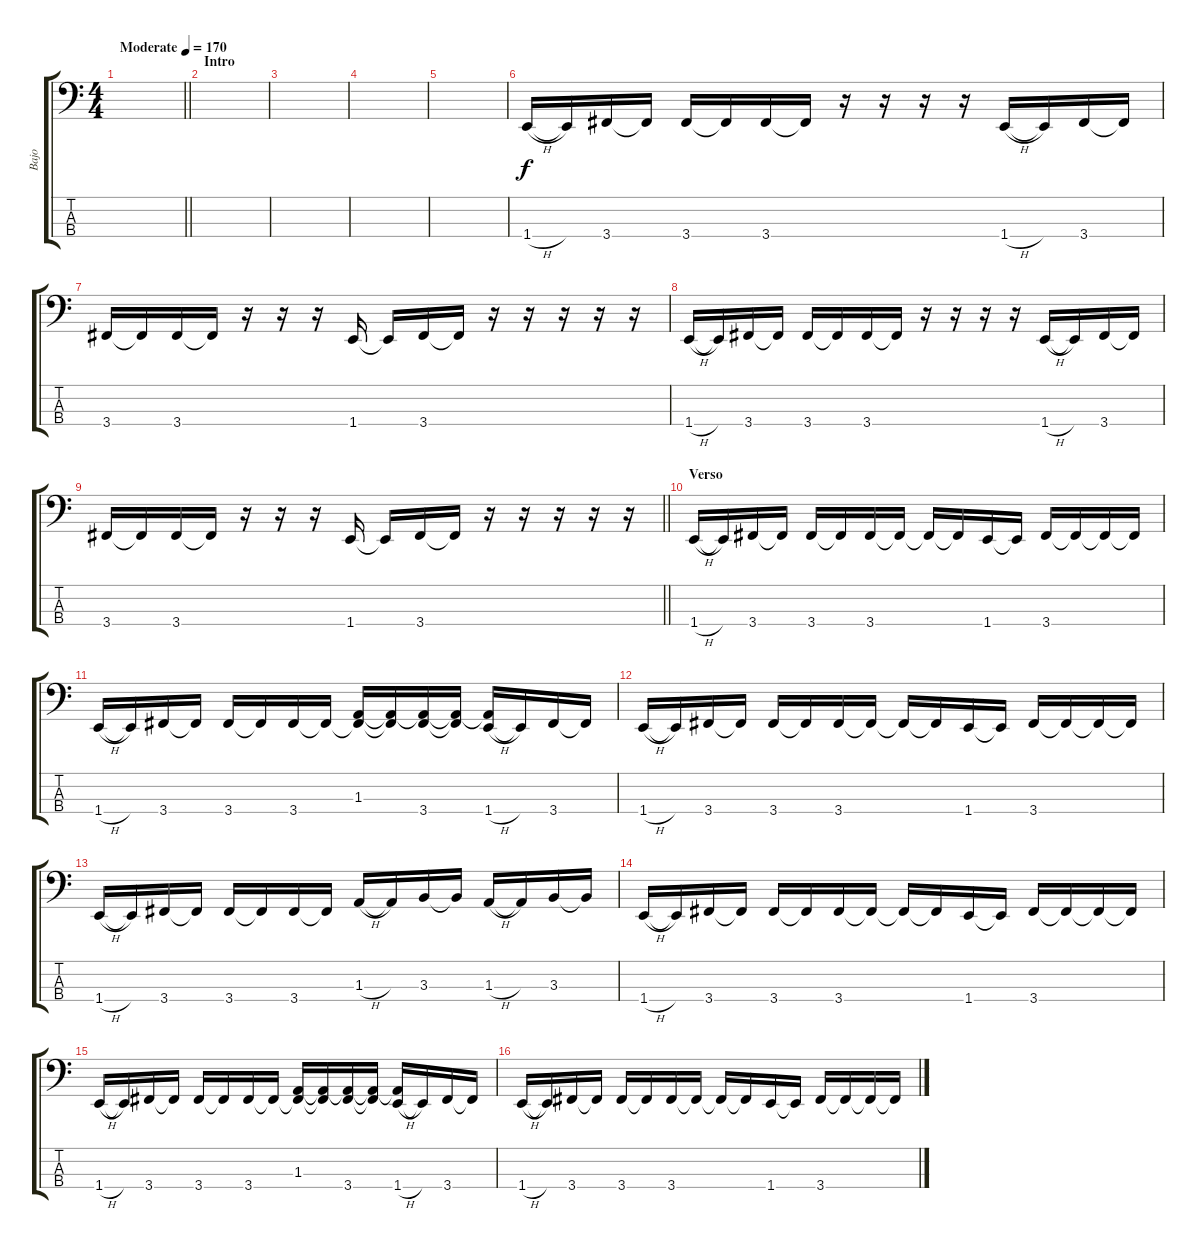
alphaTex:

\track ("Bajo" "Bajo") {instrument electricbasspick}
\staff {score tabs}
\tuning (Gb2 Db2 Ab1 Eb1) {hide}
\ts (4 4)
\tempo (170 "Moderate")
\clef f4
\barLineRight lightlight
\ks c
|
\section ("" "Intro")
|
|
|
|
1.4{h}.16 1.4{t}.16 3.4.16 3.4{t}.16 3.4.16 3.4{t}.16 3.4.16 3.4{t}.16 r.16 r.16 r.16 r.16 1.4{h}.16 1.4{t}.16 3.4.16 3.4{t}.16 |
3.4.16 3.4{t}.16 3.4.16 3.4{t}.16 r.16 r.16 r.16 1.4.16 1.4{t}.16 3.4.16 3.4{t}.16 r.16 r.16 r.16 r.16 r.16 |
1.4{h}.16 1.4{t}.16 3.4.16 3.4{t}.16 3.4.16 3.4{t}.16 3.4.16 3.4{t}.16 r.16 r.16 r.16 r.16 1.4{h}.16 1.4{t}.16 3.4.16 3.4{t}.16 |
\barLineRight lightlight
3.4.16 3.4{t}.16 3.4.16 3.4{t}.16 r.16 r.16 r.16 1.4.16 1.4{t}.16 3.4.16 3.4{t}.16 r.16 r.16 r.16 r.16 r.16 |
\section ("" "Verso")
1.4{h}.16 1.4{t}.16 3.4.16 3.4{t}.16 3.4.16 3.4{t}.16 3.4.16 3.4{t}.16 3.4{t}.16 3.4{t}.16 1.4.16 1.4{t}.16 3.4.16 3.4{t}.16 3.4{t}.16 3.4{t}.16 |
1.4{h}.16 1.4{t}.16 3.4.16 3.4{t}.16 3.4.16 3.4{t}.16 3.4.16 3.4{t}.16 (1.3 3.4{t}).16 (1.3{t} 3.4{t}).16 (1.3{t} 3.4).16 (1.3{t} 3.4{t}).16 (1.3{t} 1.4{h}).16 1.4{t}.16 3.4.16 3.4{t}.16 |
1.4{h}.16 1.4{t}.16 3.4.16 3.4{t}.16 3.4.16 3.4{t}.16 3.4.16 3.4{t}.16 3.4{t}.16 3.4{t}.16 1.4.16 1.4{t}.16 3.4.16 3.4{t}.16 3.4{t}.16 3.4{t}.16 |
1.4{h}.16 1.4{t}.16 3.4.16 3.4{t}.16 3.4.16 3.4{t}.16 3.4.16 3.4{t}.16 1.3{h}.16 1.3{t}.16 3.3.16 3.3{t}.16 1.3{h}.16 1.3{t}.16 3.3.16 3.3{t}.16 |
1.4{h}.16 1.4{t}.16 3.4.16 3.4{t}.16 3.4.16 3.4{t}.16 3.4.16 3.4{t}.16 3.4{t}.16 3.4{t}.16 1.4.16 1.4{t}.16 3.4.16 3.4{t}.16 3.4{t}.16 3.4{t}.16 |
1.4{h}.16 1.4{t}.16 3.4.16 3.4{t}.16 3.4.16 3.4{t}.16 3.4.16 3.4{t}.16 (1.3 3.4{t}).16 (1.3{t} 3.4{t}).16 (1.3{t} 3.4).16 (1.3{t} 3.4{t}).16 (1.3{t} 1.4{h}).16 1.4{t}.16 3.4.16 3.4{t}.16 |
1.4{h}.16 1.4{t}.16 3.4.16 3.4{t}.16 3.4.16 3.4{t}.16 3.4.16 3.4{t}.16 3.4{t}.16 3.4{t}.16 1.4.16 1.4{t}.16 3.4.16 3.4{t}.16 3.4{t}.16 3.4{t}.16
